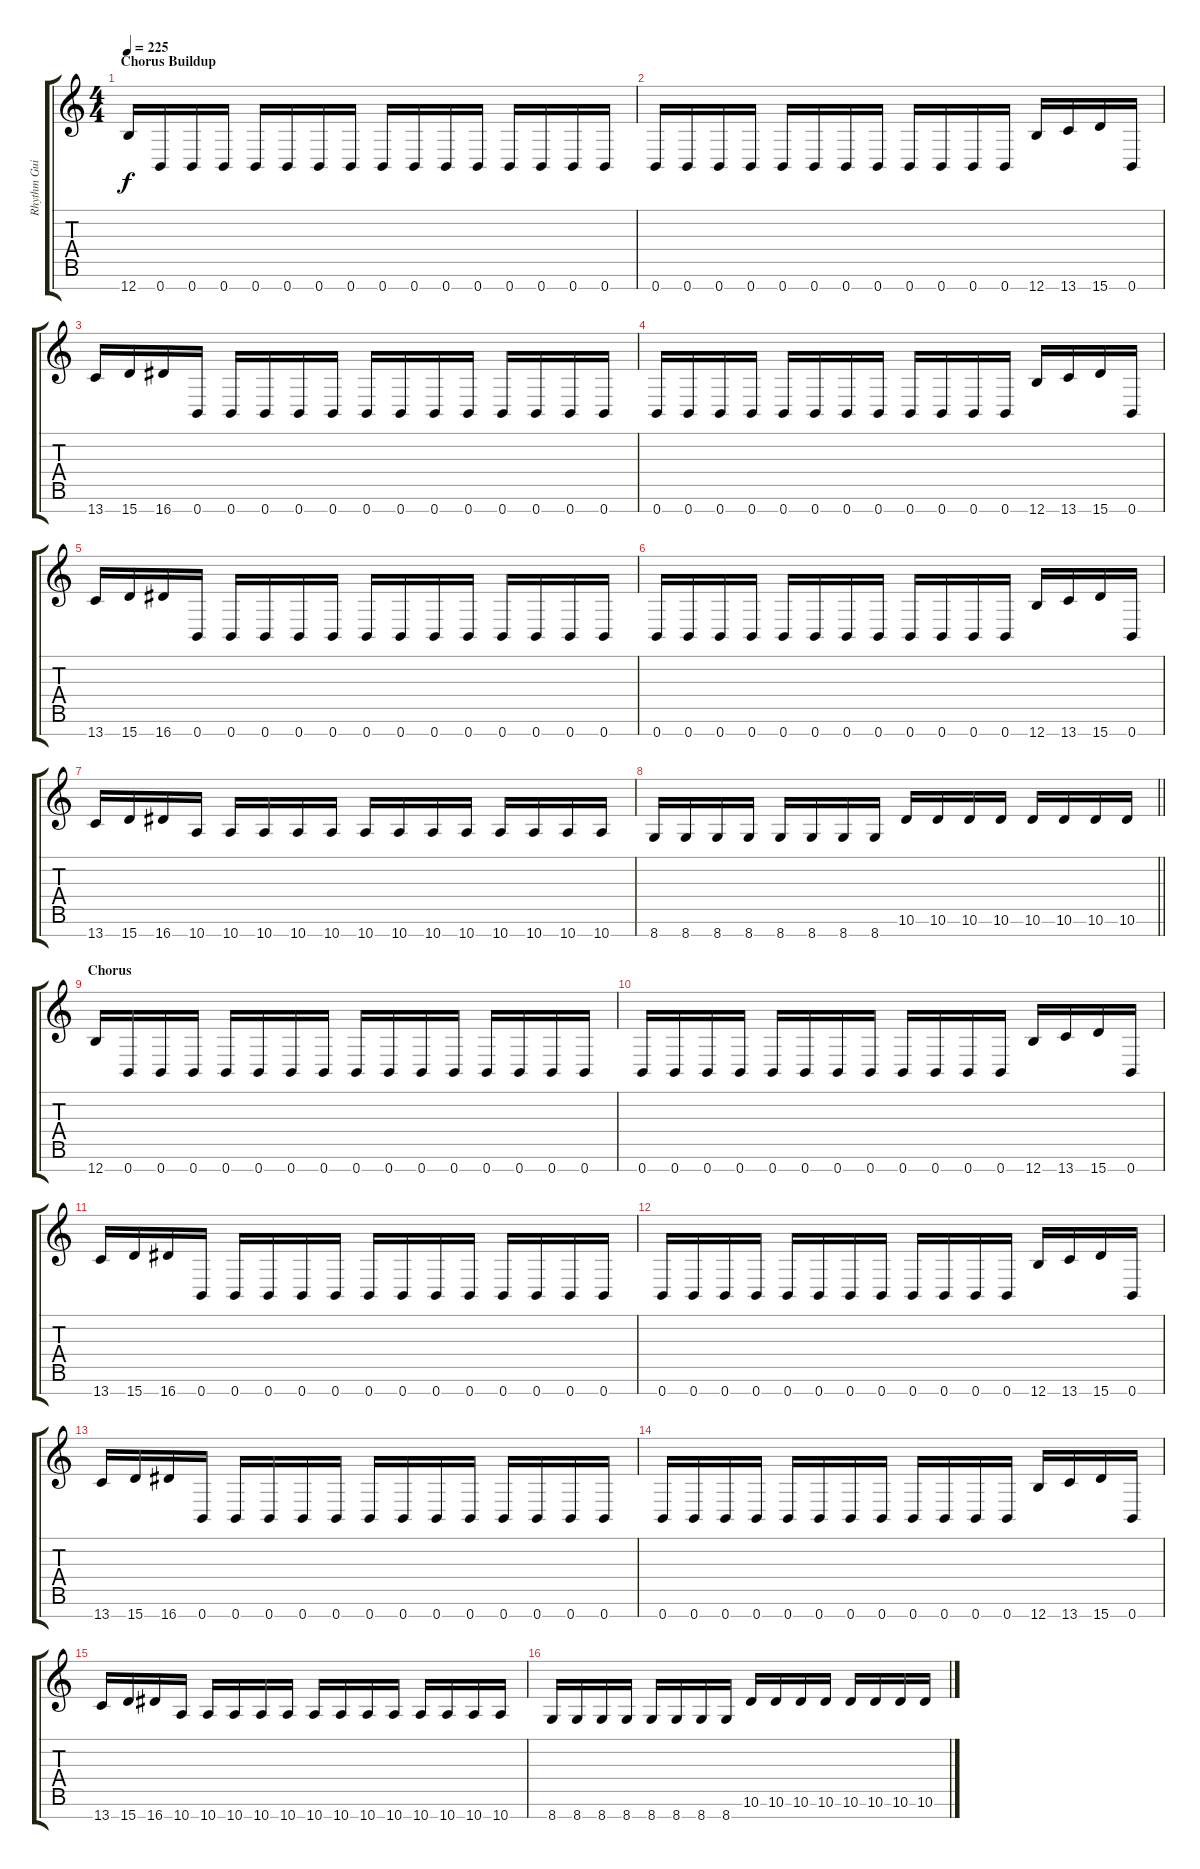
\track ("Rhythm Guitar 2" "Rhythm Gui") {instrument overdrivenguitar}
\staff {score tabs}
\tuning (E4 B3 G3 D3 A2 E2 B1) {hide}
\ts (4 4)
\section ("" "Chorus Buildup")
\tempo 225
\clef g2
\ks c
12.7.16{dy f} 0.7.16 0.7.16 0.7.16 0.7.16 0.7.16 0.7.16 0.7.16 0.7.16 0.7.16 0.7.16 0.7.16 0.7.16 0.7.16 0.7.16 0.7.16 |
0.7.16 0.7.16 0.7.16 0.7.16 0.7.16 0.7.16 0.7.16 0.7.16 0.7.16 0.7.16 0.7.16 0.7.16 12.7.16 13.7.16 15.7.16 0.7.16 |
13.7.16 15.7.16 16.7.16 0.7.16 0.7.16 0.7.16 0.7.16 0.7.16 0.7.16 0.7.16 0.7.16 0.7.16 0.7.16 0.7.16 0.7.16 0.7.16 |
0.7.16 0.7.16 0.7.16 0.7.16 0.7.16 0.7.16 0.7.16 0.7.16 0.7.16 0.7.16 0.7.16 0.7.16 12.7.16 13.7.16 15.7.16 0.7.16 |
13.7.16 15.7.16 16.7.16 0.7.16 0.7.16 0.7.16 0.7.16 0.7.16 0.7.16 0.7.16 0.7.16 0.7.16 0.7.16 0.7.16 0.7.16 0.7.16 |
0.7.16 0.7.16 0.7.16 0.7.16 0.7.16 0.7.16 0.7.16 0.7.16 0.7.16 0.7.16 0.7.16 0.7.16 12.7.16 13.7.16 15.7.16 0.7.16 |
13.7.16 15.7.16 16.7.16 10.7.16 10.7.16 10.7.16 10.7.16 10.7.16 10.7.16 10.7.16 10.7.16 10.7.16 10.7.16 10.7.16 10.7.16 10.7.16 |
\barLineRight lightlight
8.7.16 8.7.16 8.7.16 8.7.16 8.7.16 8.7.16 8.7.16 8.7.16 10.6.16 10.6.16 10.6.16 10.6.16 10.6.16 10.6.16 10.6.16 10.6.16 |
\section ("" "Chorus")
12.7.16 0.7.16 0.7.16 0.7.16 0.7.16 0.7.16 0.7.16 0.7.16 0.7.16 0.7.16 0.7.16 0.7.16 0.7.16 0.7.16 0.7.16 0.7.16 |
0.7.16 0.7.16 0.7.16 0.7.16 0.7.16 0.7.16 0.7.16 0.7.16 0.7.16 0.7.16 0.7.16 0.7.16 12.7.16 13.7.16 15.7.16 0.7.16 |
13.7.16 15.7.16 16.7.16 0.7.16 0.7.16 0.7.16 0.7.16 0.7.16 0.7.16 0.7.16 0.7.16 0.7.16 0.7.16 0.7.16 0.7.16 0.7.16 |
0.7.16 0.7.16 0.7.16 0.7.16 0.7.16 0.7.16 0.7.16 0.7.16 0.7.16 0.7.16 0.7.16 0.7.16 12.7.16 13.7.16 15.7.16 0.7.16 |
13.7.16 15.7.16 16.7.16 0.7.16 0.7.16 0.7.16 0.7.16 0.7.16 0.7.16 0.7.16 0.7.16 0.7.16 0.7.16 0.7.16 0.7.16 0.7.16 |
0.7.16 0.7.16 0.7.16 0.7.16 0.7.16 0.7.16 0.7.16 0.7.16 0.7.16 0.7.16 0.7.16 0.7.16 12.7.16 13.7.16 15.7.16 0.7.16 |
13.7.16 15.7.16 16.7.16 10.7.16 10.7.16 10.7.16 10.7.16 10.7.16 10.7.16 10.7.16 10.7.16 10.7.16 10.7.16 10.7.16 10.7.16 10.7.16 |
8.7.16 8.7.16 8.7.16 8.7.16 8.7.16 8.7.16 8.7.16 8.7.16 10.6.16 10.6.16 10.6.16 10.6.16 10.6.16 10.6.16 10.6.16 10.6.16
